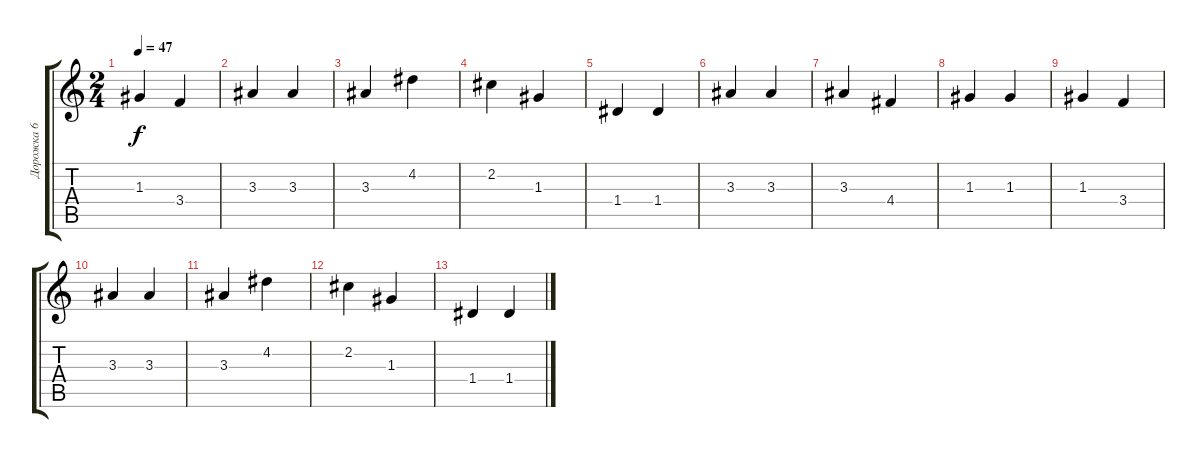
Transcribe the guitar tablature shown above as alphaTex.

\track ("Дорожка 6" "Дорожка 6") {instrument overdrivenguitar}
\staff {score tabs}
\tuning (E4 B3 G3 D3 A2 E2) {hide}
\ts (2 4)
\tempo 47
\clef g2
\ks c
1.3.4{dy f} 3.4.4 |
3.3.4 3.3.4 |
3.3.4 4.2.4 |
2.2.4 1.3.4 |
1.4.4 1.4.4 |
3.3.4 3.3.4 |
3.3.4 4.4.4 |
1.3.4 1.3.4 |
1.3.4 3.4.4 |
3.3.4 3.3.4 |
3.3.4 4.2.4 |
2.2.4 1.3.4 |
1.4.4 1.4.4
